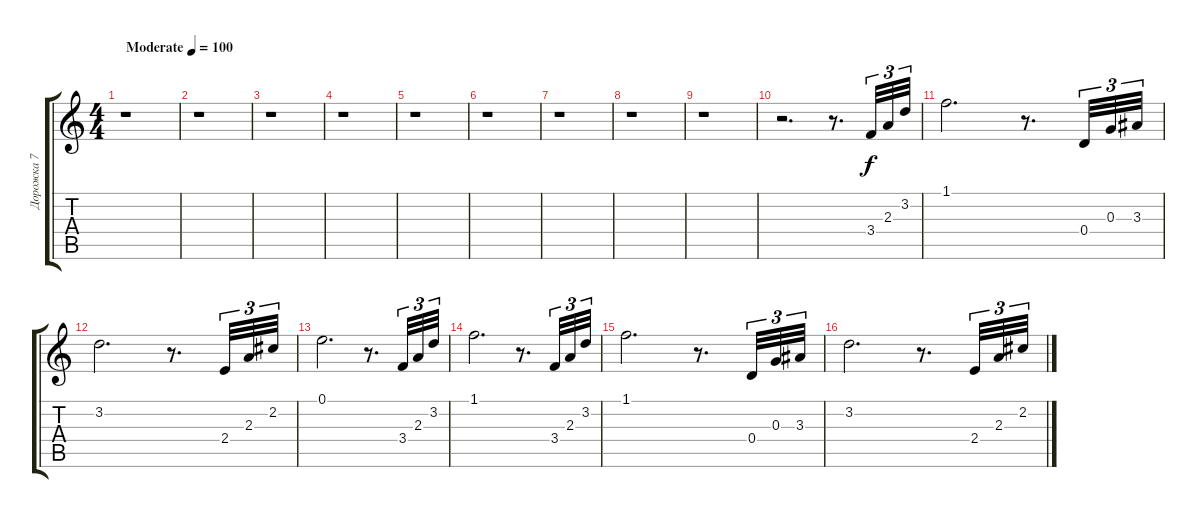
\track ("Дорожка 7" "Дорожка 7") {instrument acousticguitarnylon}
\staff {score tabs}
\tuning (E4 B3 G3 D3 A2 E2) {hide}
\ts (4 4)
\tempo (100 "Moderate")
\clef g2
\ks c
r.1{dy f instrument acousticguitarnylon} |
r.1 |
r.1 |
r.1 |
r.1 |
r.1 |
r.1 |
r.1 |
r.1 |
r.2{d} r.8{d} 3.4.32{tu (3 2)} 2.3.32{tu (3 2)} 3.2.32{tu (3 2)} |
1.1.2{d} r.8{d} 0.4.32{tu (3 2)} 0.3.32{tu (3 2)} 3.3.32{tu (3 2)} |
3.2.2{d} r.8{d} 2.4.32{tu (3 2)} 2.3.32{tu (3 2)} 2.2.32{tu (3 2)} |
0.1.2{d} r.8{d} 3.4.32{tu (3 2)} 2.3.32{tu (3 2)} 3.2.32{tu (3 2)} |
1.1.2{d} r.8{d} 3.4.32{tu (3 2)} 2.3.32{tu (3 2)} 3.2.32{tu (3 2)} |
1.1.2{d} r.8{d} 0.4.32{tu (3 2)} 0.3.32{tu (3 2)} 3.3.32{tu (3 2)} |
3.2.2{d} r.8{d} 2.4.32{tu (3 2)} 2.3.32{tu (3 2)} 2.2.32{tu (3 2)}
